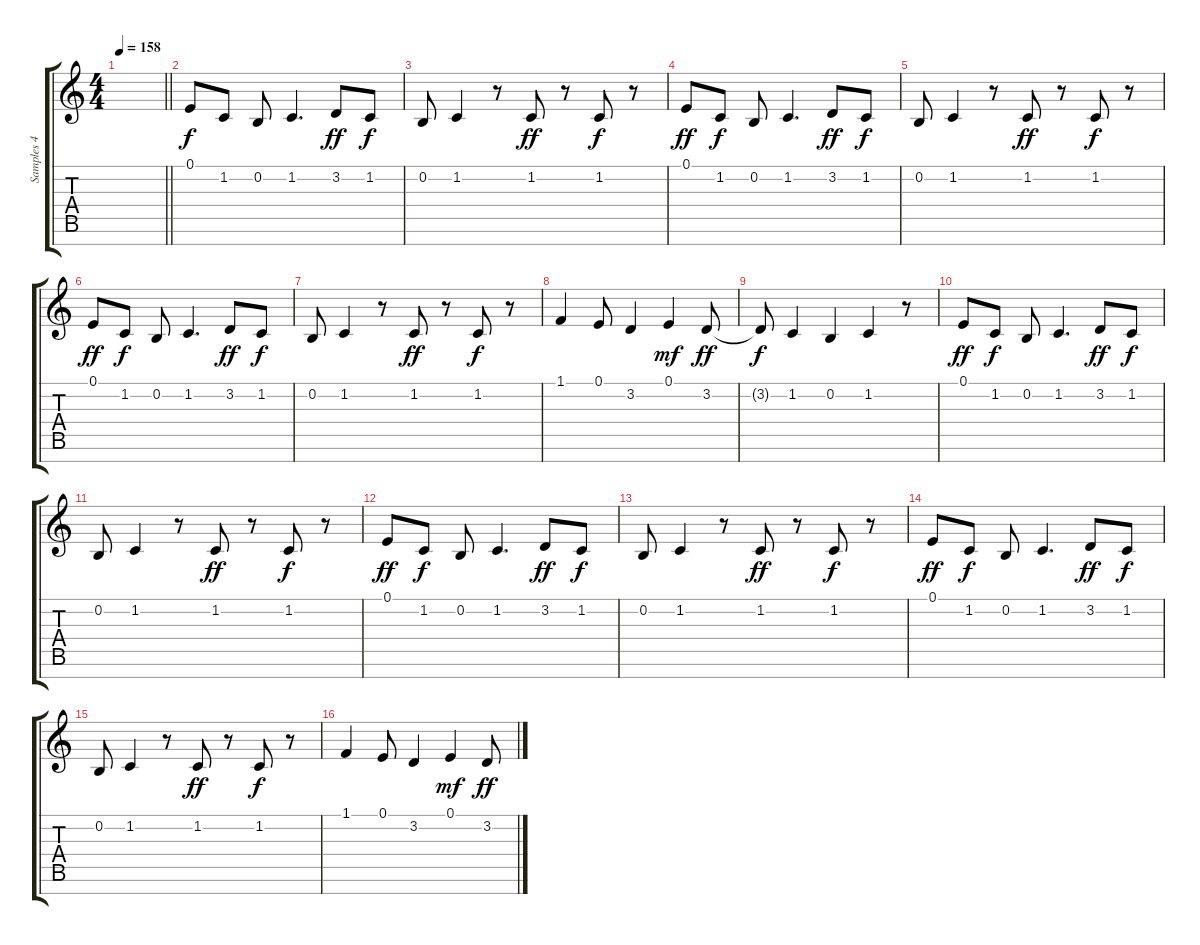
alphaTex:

\track ("Samples 4" "Samples 4") {instrument synthbrass1}
\staff {score tabs}
\tuning (E4 B3 G3 D3 A2 E2 B1) {hide}
\ts (4 4)
\tempo 158
\clef g2
\barLineRight lightlight
\ks c
|
\section ("" " ")
0.1.8 1.2.8{dy f} 0.2.8 1.2.4{d} 3.2.8{dy ff} 1.2.8{dy f} |
0.2.8 1.2.4 r.8 1.2.8{dy ff} r.8 1.2.8{dy f} r.8 |
0.1.8{dy ff} 1.2.8{dy f} 0.2.8 1.2.4{d} 3.2.8{dy ff} 1.2.8{dy f} |
0.2.8 1.2.4 r.8 1.2.8{dy ff} r.8 1.2.8{dy f} r.8 |
0.1.8{dy ff} 1.2.8{dy f} 0.2.8 1.2.4{d} 3.2.8{dy ff} 1.2.8{dy f} |
0.2.8 1.2.4 r.8 1.2.8{dy ff} r.8 1.2.8{dy f} r.8 |
1.1.4 0.1.8 3.2.4 0.1.4{dy mf} 3.2.8{dy ff} |
3.2{t}.8{dy f} 1.2.4 0.2.4 1.2.4 r.8 |
0.1.8{dy ff} 1.2.8{dy f} 0.2.8 1.2.4{d} 3.2.8{dy ff} 1.2.8{dy f} |
0.2.8 1.2.4 r.8 1.2.8{dy ff} r.8 1.2.8{dy f} r.8 |
0.1.8{dy ff} 1.2.8{dy f} 0.2.8 1.2.4{d} 3.2.8{dy ff} 1.2.8{dy f} |
0.2.8 1.2.4 r.8 1.2.8{dy ff} r.8 1.2.8{dy f} r.8 |
0.1.8{dy ff} 1.2.8{dy f} 0.2.8 1.2.4{d} 3.2.8{dy ff} 1.2.8{dy f} |
0.2.8 1.2.4 r.8 1.2.8{dy ff} r.8 1.2.8{dy f} r.8 |
1.1.4 0.1.8 3.2.4 0.1.4{dy mf} 3.2.8{dy ff}
